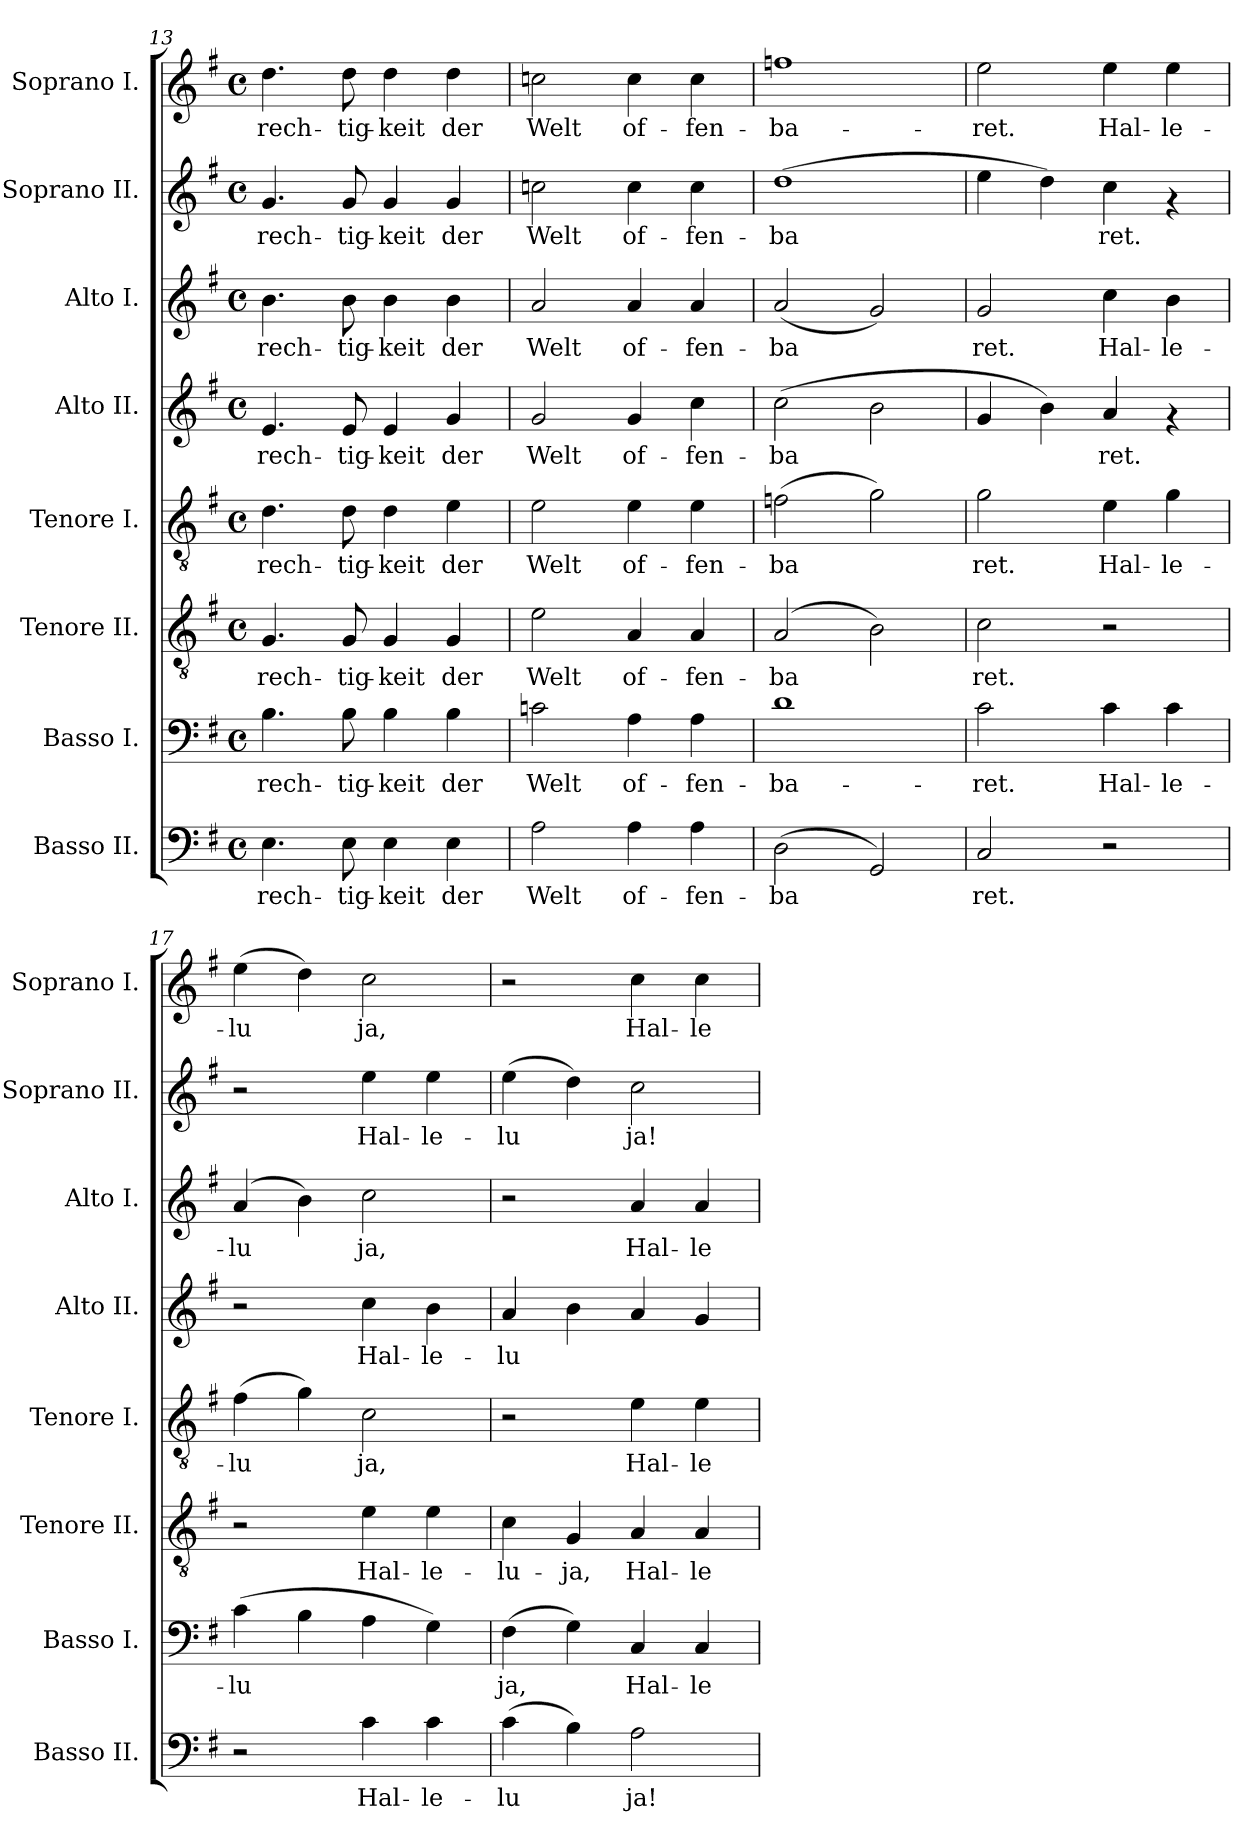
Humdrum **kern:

**kern	**text	**kern	**text	**kern	**text	**kern	**text	**kern	**text	**kern	**text	**kern	**text	**kern	**text
*part8	*part8	*part7	*part7	*part6	*part6	*part5	*part5	*part4	*part4	*part3	*part3	*part2	*part2	*part1	*part1
*staff8	*staff8	*staff7	*staff7	*staff6	*staff6	*staff5	*staff5	*staff4	*staff4	*staff3	*staff3	*staff2	*staff2	*staff1	*staff1
*I"Basso II.	*	*I"Basso I.	*	*I"Tenore II.	*	*I"Tenore I.	*	*I"Alto II.	*	*I"Alto I.	*	*I"Soprano II.	*	*I"Soprano I.	*
*I'Basso II.	*	*I'Basso I.	*	*I'Tenore II.	*	*I'Tenore I.	*	*I'Alto II.	*	*I'Alto I.	*	*I'Soprano II.	*	*I'Soprano I.	*
*clefF4	*	*clefF4	*	*clefGv2	*	*clefGv2	*	*clefG2	*	*clefG2	*	*clefG2	*	*clefG2	*
*k[f#]	*	*k[f#]	*	*k[f#]	*	*k[f#]	*	*k[f#]	*	*k[f#]	*	*k[f#]	*	*k[f#]	*
*G:	*	*G:	*	*G:	*	*G:	*	*G:	*	*G:	*	*G:	*	*G:	*
*M4/4	*	*M4/4	*	*M4/4	*	*M4/4	*	*M4/4	*	*M4/4	*	*M4/4	*	*M4/4	*
*met(c)	*	*met(c)	*	*met(c)	*	*met(c)	*	*met(c)	*	*met(c)	*	*met(c)	*	*met(c)	*
=13	=13	=13	=13	=13	=13	=13	=13	=13	=13	=13	=13	=13	=13	=13	=13
!	!LO:LY:b:cj	!	!LO:LY:b:cj	!	!LO:LY:b:cj	!	!LO:LY:b:cj	!	!LO:LY:b:cj	!	!LO:LY:b:cj	!	!LO:LY:b:cj	!	!LO:LY:b:cj
4.E\	-rech-	4.B\	-rech-	4.G/	-rech-	4.d\	-rech-	4.e/	-rech-	4.b\	-rech-	4.g/	-rech-	4.dd\	-rech-
!	!LO:LY:b:cj	!	!LO:LY:b:cj	!	!LO:LY:b:cj	!	!LO:LY:b:cj	!	!LO:LY:b:cj	!	!LO:LY:b:cj	!	!LO:LY:b:cj	!	!LO:LY:b:cj
8E\	-tig-	8B\	-tig-	8G/	-tig-	8d\	-tig-	8e/	-tig-	8b\	-tig-	8g/	-tig-	8dd\	-tig-
!	!LO:LY:b:cj	!	!LO:LY:b:cj	!	!LO:LY:b:cj	!	!LO:LY:b:cj	!	!LO:LY:b:cj	!	!LO:LY:b:cj	!	!LO:LY:b:cj	!	!LO:LY:b:cj
4E\	-keit	4B\	-keit	4G/	-keit	4d\	-keit	4e/	-keit	4b\	-keit	4g/	-keit	4dd\	-keit
!	!LO:LY:b:cj	!	!LO:LY:b:cj	!	!LO:LY:b:cj	!	!LO:LY:b:cj	!	!LO:LY:b:cj	!	!LO:LY:b:cj	!	!LO:LY:b:cj	!	!LO:LY:b:cj
4E\	der	4B\	der	4G/	der	4e\	der	4g/	der	4b\	der	4g/	der	4dd\	der
=14!	=14!	=14!	=14!	=14!	=14!	=14!	=14!	=14!	=14!	=14!	=14!	=14!	=14!	=14!	=14!
!	!LO:LY:b:cj	!	!LO:LY:b:cj	!	!LO:LY:b:cj	!	!LO:LY:b:cj	!	!LO:LY:b:cj	!	!LO:LY:b:cj	!	!LO:LY:b:cj	!	!LO:LY:b:cj
2A\	Welt	2cn\	Welt	2e\	Welt	2e\	Welt	2g/	Welt	2a/	Welt	2ccn\	Welt	2ccn\	Welt
!	!LO:LY:b:cj	!	!LO:LY:b:cj	!	!LO:LY:b:cj	!	!LO:LY:b:cj	!	!LO:LY:b:cj	!	!LO:LY:b:cj	!	!LO:LY:b:cj	!	!LO:LY:b:cj
4A\	of-	4A\	of-	4A/	of-	4e\	of-	4g/	of-	4a/	of-	4cc\	of-	4cc\	of-
!	!LO:LY:b:cj	!	!LO:LY:b:cj	!	!LO:LY:b:cj	!	!LO:LY:b:cj	!	!LO:LY:b:cj	!	!LO:LY:b:cj	!	!LO:LY:b:cj	!	!LO:LY:b:cj
4A\	-fen-	4A\	-fen-	4A/	-fen-	4e\	-fen-	4cc\	-fen-	4a/	-fen-	4cc\	-fen-	4cc\	-fen-
=15!	=15!	=15!	=15!	=15!	=15!	=15!	=15!	=15!	=15!	=15!	=15!	=15!	=15!	=15!	=15!
!	!LO:LY:b:cj	!	!LO:LY:b:cj	!	!LO:LY:b:cj	!	!LO:LY:b:cj	!	!LO:LY:b:cj	!	!LO:LY:b:cj	!	!LO:LY:b:cj	!	!LO:LY:b:cj
(>2D\	-ba-	1d	-ba-	(>2A/	-ba-	(>2fn\	-ba-	(>2cc\	-ba-	(<2a/	-ba-	(>1dd	-ba-	1ffn	-ba-
!	!LO:LY:b:cj	!	!	!	!LO:LY:b:cj	!	!LO:LY:b:cj	!	!LO:LY:b:cj	!	!LO:LY:b:cj	!	!	!	!
2GG/)	--	.	.	2B\)	--	2g\)	--	2b\	--	2g/)	--	.	.	.	.
=16!	=16!	=16!	=16!	=16!	=16!	=16!	=16!	=16!	=16!	=16!	=16!	=16!	=16!	=16!	=16!
!	!LO:LY:b:cj	!	!LO:LY:b:cj	!	!LO:LY:b:cj	!	!LO:LY:b:cj	!	!LO:LY:b:cj	!	!LO:LY:b:cj	!	!LO:LY:b:cj	!	!LO:LY:b:cj
2C/	-ret.	2c\	-ret.	2c\	-ret.	2g\	-ret.	4g/	--	2g/	-ret.	4ee\	--	2ee\	-ret.
!	!	!	!	!	!	!	!	!	!LO:LY:b:cj	!	!	!	!LO:LY:b:cj	!	!
.	.	.	.	.	.	.	.	4b\)	--	.	.	4dd\)	--	.	.
!	!	!	!LO:LY:b:cj	!	!	!	!LO:LY:b:cj	!	!LO:LY:b:cj	!	!LO:LY:b:cj	!	!LO:LY:b:cj	!	!LO:LY:b:cj
2r	.	4c\	Hal-	2r	.	4e\	Hal-	4a/	-ret.	4cc\	Hal-	4cc\	-ret.	4ee\	Hal-
!	!	!	!LO:LY:b:cj	!	!	!	!LO:LY:b:cj	!	!	!	!LO:LY:b:cj	!	!	!	!LO:LY:b:cj
.	.	4c\	-le-	.	.	4g\	-le-	4rf	.	4b\	-le-	4rf	.	4ee\	-le-
!!LO:PB:g=z
=17!	=17!	=17!	=17!	=17!	=17!	=17!	=17!	=17!	=17!	=17!	=17!	=17!	=17!	=17!	=17!
!	!	!	!LO:LY:b:cj	!	!	!	!LO:LY:b:cj	!	!	!	!LO:LY:b:cj	!	!	!	!LO:LY:b:cj
2r	.	(>4c\	-lu-	2r	.	(>4f#\	-lu-	2r	.	(>4a/	-lu-	2r	.	(>4ee\	-lu-
!	!	!	!LO:LY:b:cj	!	!	!	!LO:LY:b:cj	!	!	!	!LO:LY:b:cj	!	!	!	!LO:LY:b:cj
.	.	4B\	--	.	.	4g\)	--	.	.	4b\)	--	.	.	4dd\)	--
!	!LO:LY:b:cj	!	!LO:LY:b:cj	!	!LO:LY:b:cj	!	!LO:LY:b:cj	!	!LO:LY:b:cj	!	!LO:LY:b:cj	!	!LO:LY:b:cj	!	!LO:LY:b:cj
4c\	Hal-	4A\	--	4e\	Hal-	2c\	-ja,	4cc\	Hal-	2cc\	-ja,	4ee\	Hal-	2cc\	-ja,
!	!LO:LY:b:cj	!	!LO:LY:b:cj	!	!LO:LY:b:cj	!	!	!	!LO:LY:b:cj	!	!	!	!LO:LY:b:cj	!	!
4c\	-le-	4G\)	--	4e\	-le-	.	.	4b\	-le-	.	.	4ee\	-le-	.	.
=18!	=18!	=18!	=18!	=18!	=18!	=18!	=18!	=18!	=18!	=18!	=18!	=18!	=18!	=18!	=18!
!	!LO:LY:b:cj	!	!LO:LY:b:cj	!	!LO:LY:b:cj	!	!	!	!LO:LY:b:cj	!	!	!	!LO:LY:b:cj	!	!
(>4c\	-lu-	(>4F#\	-ja,	4c\	-lu-	2r	.	4a/	-lu-	2r	.	(>4ee\	-lu-	2r	.
!	!LO:LY:b:cj	!	!LO:LY:b:cj	!	!LO:LY:b:cj	!	!	!	!LO:LY:b:cj	!	!	!	!LO:LY:b:cj	!	!
4B\)	--	4G\)	.	4G/	-ja,	.	.	4b\	--	.	.	4dd\)	--	.	.
!	!LO:LY:b:cj	!	!LO:LY:b:cj	!	!LO:LY:b:cj	!	!LO:LY:b:cj	!	!LO:LY:b:cj	!	!LO:LY:b:cj	!	!LO:LY:b:cj	!	!LO:LY:b:cj
2A\	-ja!	4C/	Hal-	4A/	Hal-	4e\	Hal-	4a/	--	4a/	Hal-	2cc\	-ja!	4cc\	Hal-
!	!	!	!LO:LY:b:cj	!	!LO:LY:b:cj	!	!LO:LY:b:cj	!	!LO:LY:b:cj	!	!LO:LY:b:cj	!	!	!	!LO:LY:b:cj
.	.	4C/	-le-	4A/	-le-	4e\	-le-	4g/	--	4a/	-le-	.	.	4cc\	-le-
=!	=!	=!	=!	=!	=!	=!	=!	=!	=!	=!	=!	=!	=!	=!	=!
*-	*-	*-	*-	*-	*-	*-	*-	*-	*-	*-	*-	*-	*-	*-	*-
